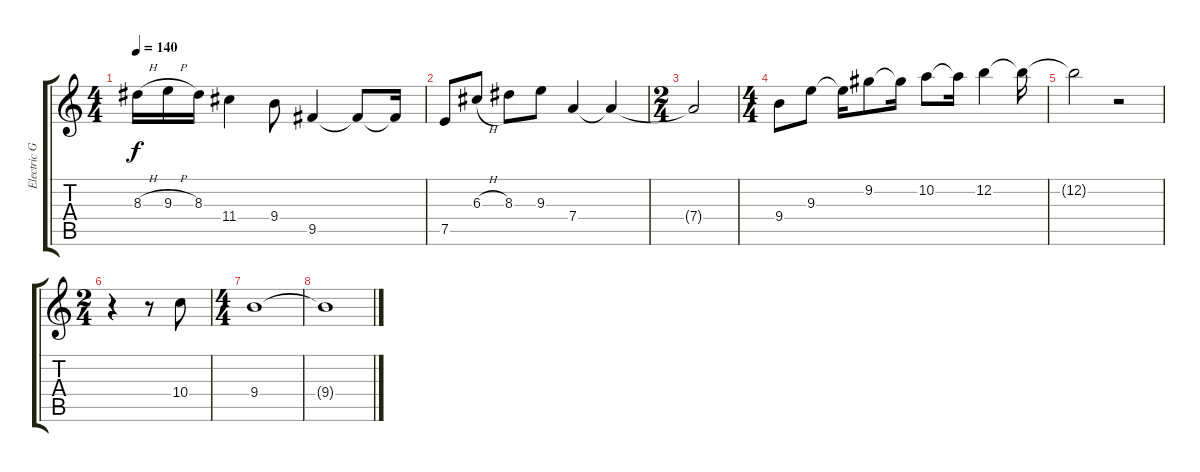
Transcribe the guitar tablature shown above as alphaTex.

\track ("Electric Guitar" "Electric G") {instrument electricguitarjazz}
\staff {score tabs}
\tuning (E4 B3 G3 D3 A2 E2) {hide}
\ts (4 4)
\tempo 140
\clef g2
\ks c
8.3{h}.16{dy f} 9.3{h}.16 8.3.16 11.4.4 9.4.8 9.5.4 9.5{t}.8 9.5{t}.16 |
7.5.8 6.3{h}.8 8.3.8 9.3.8 7.4.4 7.4{t}.4 |
\ts (2 4)
7.4{t}.2 |
\ts (4 4)
9.4.8 9.3.8 9.3{t}.16 9.2.8 9.2{t}.16 10.2.8 10.2{t}.16 12.2.4 12.2{t}.16 |
12.2{t}.2 r.2 |
\ts (2 4)
r.4 r.8 10.4.8 |
\ts (4 4)
9.4.1 |
9.4{t}.1
